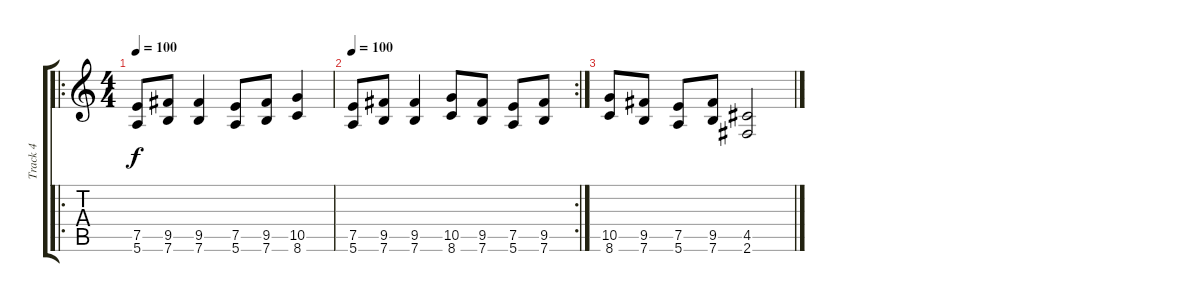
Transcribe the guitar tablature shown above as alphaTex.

\track ("Track 4" "Track 4") {instrument distortionguitar}
\staff {score tabs}
\tuning (E4 B3 G3 D3 A2 E2) {hide}
\ro
\ts (4 4)
\tempo 100
\clef g2
\ks c
(7.5 5.6).8{dy f} (9.5 7.6).8 (9.5 7.6).4 (7.5 5.6).8 (9.5 7.6).8 (10.5 8.6).4 |
\rc 2
\tempo 100
(7.5 5.6).8 (9.5 7.6).8 (9.5 7.6).4 (10.5 8.6).8 (9.5 7.6).8 (7.5 5.6).8 (9.5 7.6).8 |
(10.5 8.6).8 (9.5 7.6).8 (7.5 5.6).8 (9.5 7.6).8 (4.5 2.6).2
